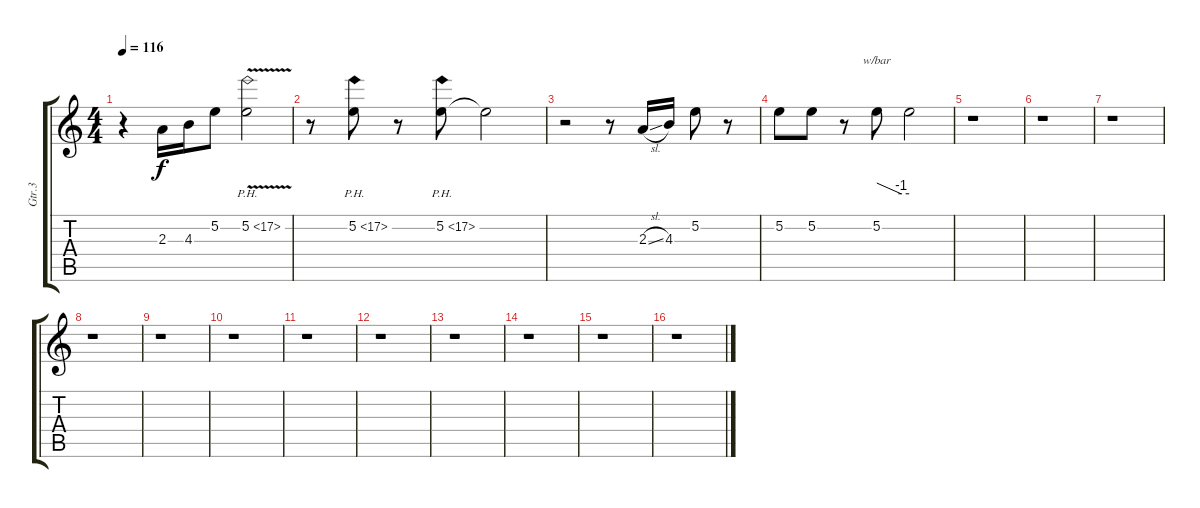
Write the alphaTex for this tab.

\track ("Gtr.3" "Gtr.3") {instrument distortionguitar}
\staff {score tabs}
\tuning (E4 B3 G3 D3 A2 E2) {hide}
\ts (4 4)
\tempo 116
\clef g2
\ks c
r.4{dy f} 2.3.16 4.3.16 5.2.8 5.2{ph 12 v}.2 |
r.8 5.2{ph 12}.8 r.8 5.2{ph 12}.8 5.2{t}.2 |
r.2 r.8 2.3{sl}.16 4.3.16 5.2.8 r.8 |
5.2.8 5.2.8 r.8 5.2.8{tbe (custom default 0 0 45 -4 60 -4)} 5.2{t}.2 |
r.1 |
r.1 |
r.1 |
r.1 |
r.1 |
r.1 |
r.1 |
r.1 |
r.1 |
r.1 |
r.1 |
r.1
